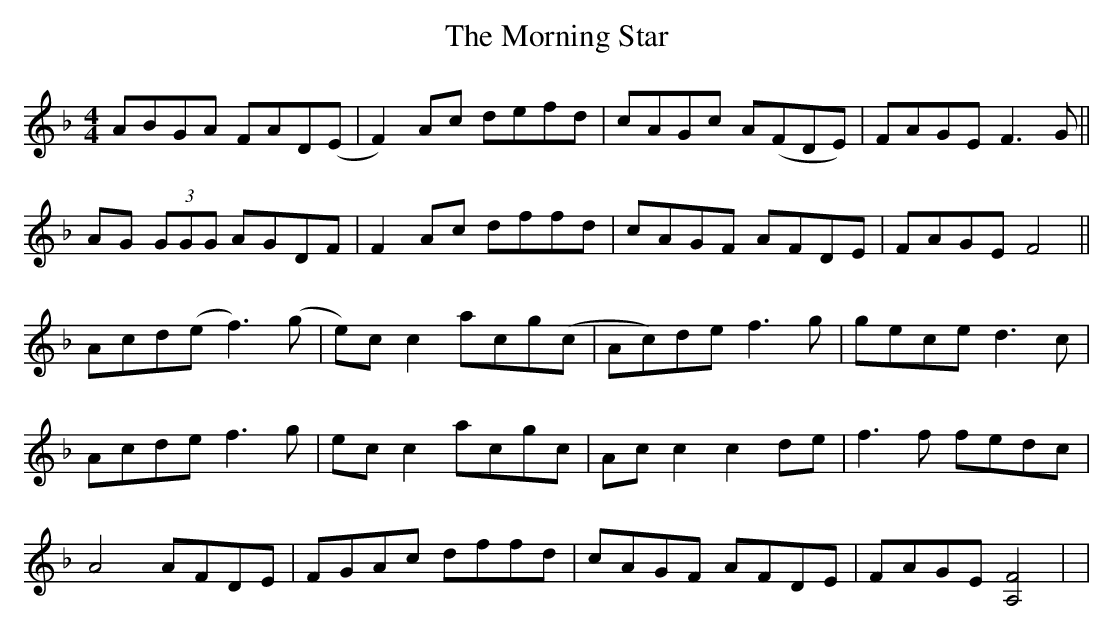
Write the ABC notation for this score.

X:1
T:The Morning Star
M:4/4
L:1/8
K:F
ABGA FAD(E|F2) Ac defd|cAGc A(FDE)|FAGE F3 G ||
AG (3GGG AGDF|F2 Ac dffd|cAGF AFDE|FAGE F4||
Acd(e f3) (g|e)c c2 acg(c|Ac)de f3 g|gece d3 c|
Acde f3 g|ec c2 acgc|Ac c2 c2 de|f3 f fedc|
A4 AFDE|FGAc dffd|cAGF AFDE|FAGE [F4A,4] |>|
